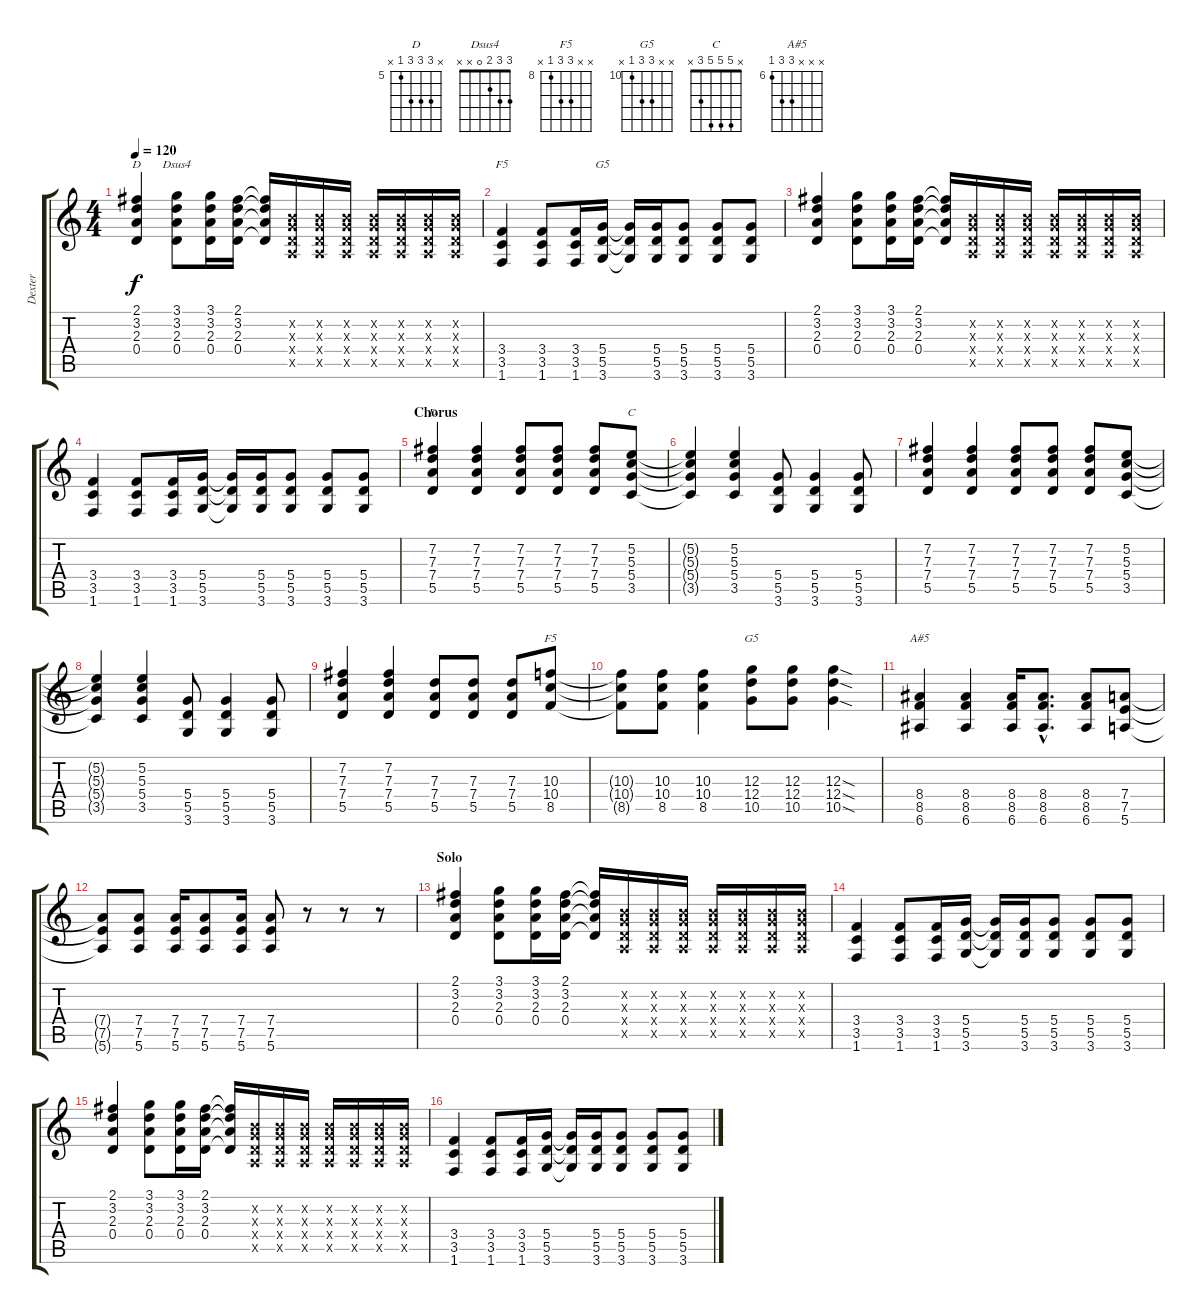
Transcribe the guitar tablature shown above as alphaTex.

\track ("Dexter" "Dexter") {instrument distortionguitar}
\staff {score tabs}
\tuning (E4 B3 G3 D3 A2 E2) {hide}
\chord ("D" 2 3 2 0 x x)
\chord ("Dsus4" 3 3 2 0 x x)
\chord ("F5" x x x 3 3 1)
\chord ("G5" x x x 5 5 3)
\chord ("D" x 7 7 7 5 x) {firstfret 5}
\chord ("C" x 5 5 5 3 x)
\chord ("F5" x x 10 10 8 x) {firstfret 8}
\chord ("G5" x x 12 12 10 x) {firstfret 10}
\chord ("A#5" x x x 8 8 6) {firstfret 6}
\ts (4 4)
\tempo 120
\clef g2
\ks c
(2.1 3.2 2.3 0.4).4{ch "D" dy f} (3.1 3.2 2.3 0.4).8{ch "Dsus4"} (3.1 3.2 2.3 0.4).16 (2.1 3.2 2.3 0.4).16 (2.1{t} 3.2{t} 2.3{t} 0.4{t}).16 (0.2{x} 0.3{x} 0.4{x} 0.5{x}).16 (0.2{x} 0.3{x} 0.4{x} 0.5{x}).16 (0.2{x} 0.3{x} 0.4{x} 0.5{x}).16 (0.2{x} 0.3{x} 0.4{x} 0.5{x}).16 (0.2{x} 0.3{x} 0.4{x} 0.5{x}).16 (0.2{x} 0.3{x} 0.4{x} 0.5{x}).16 (0.2{x} 0.3{x} 0.4{x} 0.5{x}).16 |
(3.4 3.5 1.6).4{ch "F5"} (3.4 3.5 1.6).8 (3.4 3.5 1.6).16 (5.4 5.5 3.6).16{ch "G5"} (5.4{t} 5.5{t} 3.6{t}).16 (5.4 5.5 3.6).16 (5.4 5.5 3.6).8 (5.4 5.5 3.6).8 (5.4 5.5 3.6).8 |
(2.1 3.2 2.3 0.4).4 (3.1 3.2 2.3 0.4).8 (3.1 3.2 2.3 0.4).16 (2.1 3.2 2.3 0.4).16 (2.1{t} 3.2{t} 2.3{t} 0.4{t}).16 (0.2{x} 0.3{x} 0.4{x} 0.5{x}).16 (0.2{x} 0.3{x} 0.4{x} 0.5{x}).16 (0.2{x} 0.3{x} 0.4{x} 0.5{x}).16 (0.2{x} 0.3{x} 0.4{x} 0.5{x}).16 (0.2{x} 0.3{x} 0.4{x} 0.5{x}).16 (0.2{x} 0.3{x} 0.4{x} 0.5{x}).16 (0.2{x} 0.3{x} 0.4{x} 0.5{x}).16 |
(3.4 3.5 1.6).4 (3.4 3.5 1.6).8 (3.4 3.5 1.6).16 (5.4 5.5 3.6).16 (5.4{t} 5.5{t} 3.6{t}).16 (5.4 5.5 3.6).16 (5.4 5.5 3.6).8 (5.4 5.5 3.6).8 (5.4 5.5 3.6).8 |
\section ("" "Chorus")
(7.2 7.3 7.4 5.5).4{ch "D"} (7.2 7.3 7.4 5.5).4 (7.2 7.3 7.4 5.5).8 (7.2 7.3 7.4 5.5).8 (7.2 7.3 7.4 5.5).8 (5.2 5.3 5.4 3.5).8{ch "C"} |
(5.2{t} 5.3{t} 5.4{t} 3.5{t}).4 (5.2 5.3 5.4 3.5).4 (5.4 5.5 3.6).8 (5.4 5.5 3.6).4 (5.4 5.5 3.6).8 |
(7.2 7.3 7.4 5.5).4 (7.2 7.3 7.4 5.5).4 (7.2 7.3 7.4 5.5).8 (7.2 7.3 7.4 5.5).8 (7.2 7.3 7.4 5.5).8 (5.2 5.3 5.4 3.5).8 |
(5.2{t} 5.3{t} 5.4{t} 3.5{t}).4 (5.2 5.3 5.4 3.5).4 (5.4 5.5 3.6).8 (5.4 5.5 3.6).4 (5.4 5.5 3.6).8 |
(7.2 7.3 7.4 5.5).4 (7.2 7.3 7.4 5.5).4 (7.3 7.4 5.5).8 (7.3 7.4 5.5).8 (7.3 7.4 5.5).8 (10.3 10.4 8.5).8{ch "F5"} |
(10.3{t} 10.4{t} 8.5{t}).8 (10.3 10.4 8.5).8 (10.3 10.4 8.5).4 (12.3 12.4 10.5).8{ch "G5"} (12.3 12.4 10.5).8 (12.3{sod} 12.4{sod} 10.5{sod}).4 |
(8.4 8.5 6.6).4{ch "A#5"} (8.4 8.5 6.6).4 (8.4 8.5 6.6).16 (8.4{hac} 8.5{hac} 6.6{hac}).8{d} (8.4 8.5 6.6).8 (7.4 7.5 5.6).8 |
(7.4{t} 7.5{t} 5.6{t}).8 (7.4 7.5 5.6).8 (7.4 7.5 5.6).16 (7.4 7.5 5.6).8 (7.4 7.5 5.6).16 (7.4 7.5 5.6).8 r.8 r.8 r.8 |
\section ("" "Solo")
(2.1 3.2 2.3 0.4).4{volume 14 balance 8} (3.1 3.2 2.3 0.4).8 (3.1 3.2 2.3 0.4).16 (2.1 3.2 2.3 0.4).16 (2.1{t} 3.2{t} 2.3{t} 0.4{t}).16 (0.2{x} 0.3{x} 0.4{x} 0.5{x}).16 (0.2{x} 0.3{x} 0.4{x} 0.5{x}).16 (0.2{x} 0.3{x} 0.4{x} 0.5{x}).16 (0.2{x} 0.3{x} 0.4{x} 0.5{x}).16 (0.2{x} 0.3{x} 0.4{x} 0.5{x}).16 (0.2{x} 0.3{x} 0.4{x} 0.5{x}).16 (0.2{x} 0.3{x} 0.4{x} 0.5{x}).16 |
(3.4 3.5 1.6).4 (3.4 3.5 1.6).8 (3.4 3.5 1.6).16 (5.4 5.5 3.6).16 (5.4{t} 5.5{t} 3.6{t}).16 (5.4 5.5 3.6).16 (5.4 5.5 3.6).8 (5.4 5.5 3.6).8 (5.4 5.5 3.6).8 |
(2.1 3.2 2.3 0.4).4 (3.1 3.2 2.3 0.4).8 (3.1 3.2 2.3 0.4).16 (2.1 3.2 2.3 0.4).16 (2.1{t} 3.2{t} 2.3{t} 0.4{t}).16 (0.2{x} 0.3{x} 0.4{x} 0.5{x}).16 (0.2{x} 0.3{x} 0.4{x} 0.5{x}).16 (0.2{x} 0.3{x} 0.4{x} 0.5{x}).16 (0.2{x} 0.3{x} 0.4{x} 0.5{x}).16 (0.2{x} 0.3{x} 0.4{x} 0.5{x}).16 (0.2{x} 0.3{x} 0.4{x} 0.5{x}).16 (0.2{x} 0.3{x} 0.4{x} 0.5{x}).16 |
(3.4 3.5 1.6).4 (3.4 3.5 1.6).8 (3.4 3.5 1.6).16 (5.4 5.5 3.6).16 (5.4{t} 5.5{t} 3.6{t}).16 (5.4 5.5 3.6).16 (5.4 5.5 3.6).8 (5.4 5.5 3.6).8 (5.4 5.5 3.6).8
